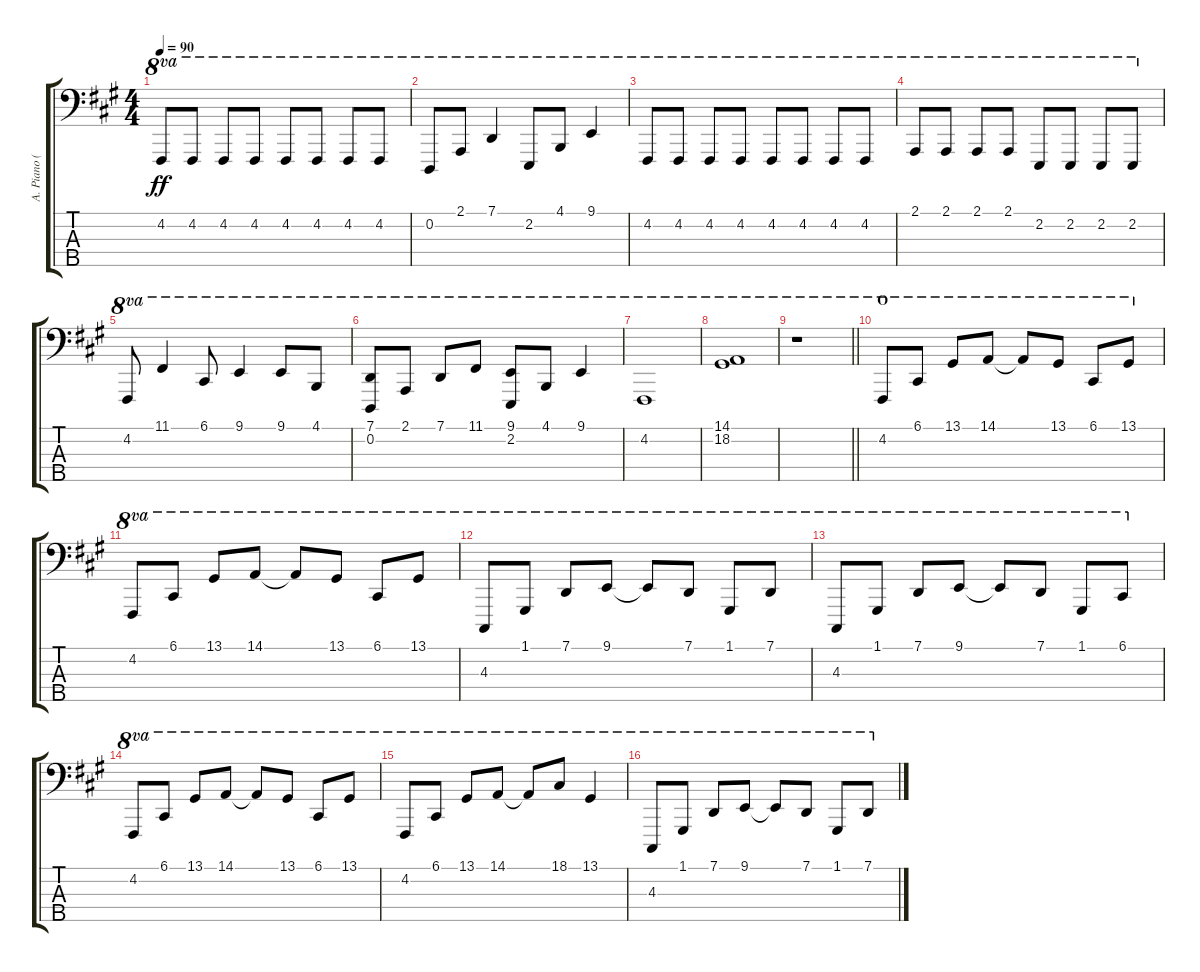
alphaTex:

\track ("A. Piano (Left Hand)" "A. Piano (") {instrument acousticgrandpiano}
\staff {score tabs}
\tuning (G2 D2 A1 E1 B0) {hide}
\ts (4 4)
\tempo 90
\clef f4
\ks a
4.2.8{ot 8va dy ff} 4.2.8{ot 8va} 4.2.8{ot 8va} 4.2.8{ot 8va} 4.2.8{ot 8va} 4.2.8{ot 8va} 4.2.8{ot 8va} 4.2.8{ot 8va} |
0.2.8{ot 8va} 2.1.8{ot 8va} 7.1.4{ot 8va} 2.2.8{ot 8va} 4.1.8{ot 8va} 9.1.4{ot 8va} |
4.2.8{ot 8va} 4.2.8{ot 8va} 4.2.8{ot 8va} 4.2.8{ot 8va} 4.2.8{ot 8va} 4.2.8{ot 8va} 4.2.8{ot 8va} 4.2.8{ot 8va} |
2.1.8{ot 8va} 2.1.8{ot 8va} 2.1.8{ot 8va} 2.1.8{ot 8va} 2.2.8{ot 8va} 2.2.8{ot 8va} 2.2.8{ot 8va} 2.2.8{ot 8va} |
4.2.8{ot 8va} 11.1.4{ot 8va} 6.1.8{ot 8va} 9.1.4{ot 8va} 9.1.8{ot 8va} 4.1.8{ot 8va} |
(7.1 0.2).8{ot 8va} 2.1.8{ot 8va} 7.1.8{ot 8va} 11.1.8{ot 8va} (9.1 2.2).8{ot 8va} 4.1.8{ot 8va} 9.1.4{ot 8va} |
4.2.1{ot 8va} |
(14.1 18.2).1{ot 8va} |
\barLineRight lightlight
r.1{ot 8va} |
\section ("" "O")
4.2.8{ot 8va} 6.1.8{ot 8va} 13.1.8{ot 8va} 14.1.8{ot 8va} 14.1{t}.8{ot 8va} 13.1.8{ot 8va} 6.1.8{ot 8va} 13.1.8{ot 8va} |
4.2.8{ot 8va} 6.1.8{ot 8va} 13.1.8{ot 8va} 14.1.8{ot 8va} 14.1{t}.8{ot 8va} 13.1.8{ot 8va} 6.1.8{ot 8va} 13.1.8{ot 8va} |
4.3.8{ot 8va} 1.1.8{ot 8va} 7.1.8{ot 8va} 9.1.8{ot 8va} 9.1{t}.8{ot 8va} 7.1.8{ot 8va} 1.1.8{ot 8va} 7.1.8{ot 8va} |
4.3.8{ot 8va} 1.1.8{ot 8va} 7.1.8{ot 8va} 9.1.8{ot 8va} 9.1{t}.8{ot 8va} 7.1.8{ot 8va} 1.1.8{ot 8va} 6.1.8{ot 8va} |
4.2.8{ot 8va} 6.1.8{ot 8va} 13.1.8{ot 8va} 14.1.8{ot 8va} 14.1{t}.8{ot 8va} 13.1.8{ot 8va} 6.1.8{ot 8va} 13.1.8{ot 8va} |
4.2.8{ot 8va} 6.1.8{ot 8va} 13.1.8{ot 8va} 14.1.8{ot 8va} 14.1{t}.8{ot 8va} 18.1.8{ot 8va} 13.1.4{ot 8va} |
4.3.8{ot 8va} 1.1.8{ot 8va} 7.1.8{ot 8va} 9.1.8{ot 8va} 9.1{t}.8{ot 8va} 7.1.8{ot 8va} 1.1.8{ot 8va} 7.1.8{ot 8va}
